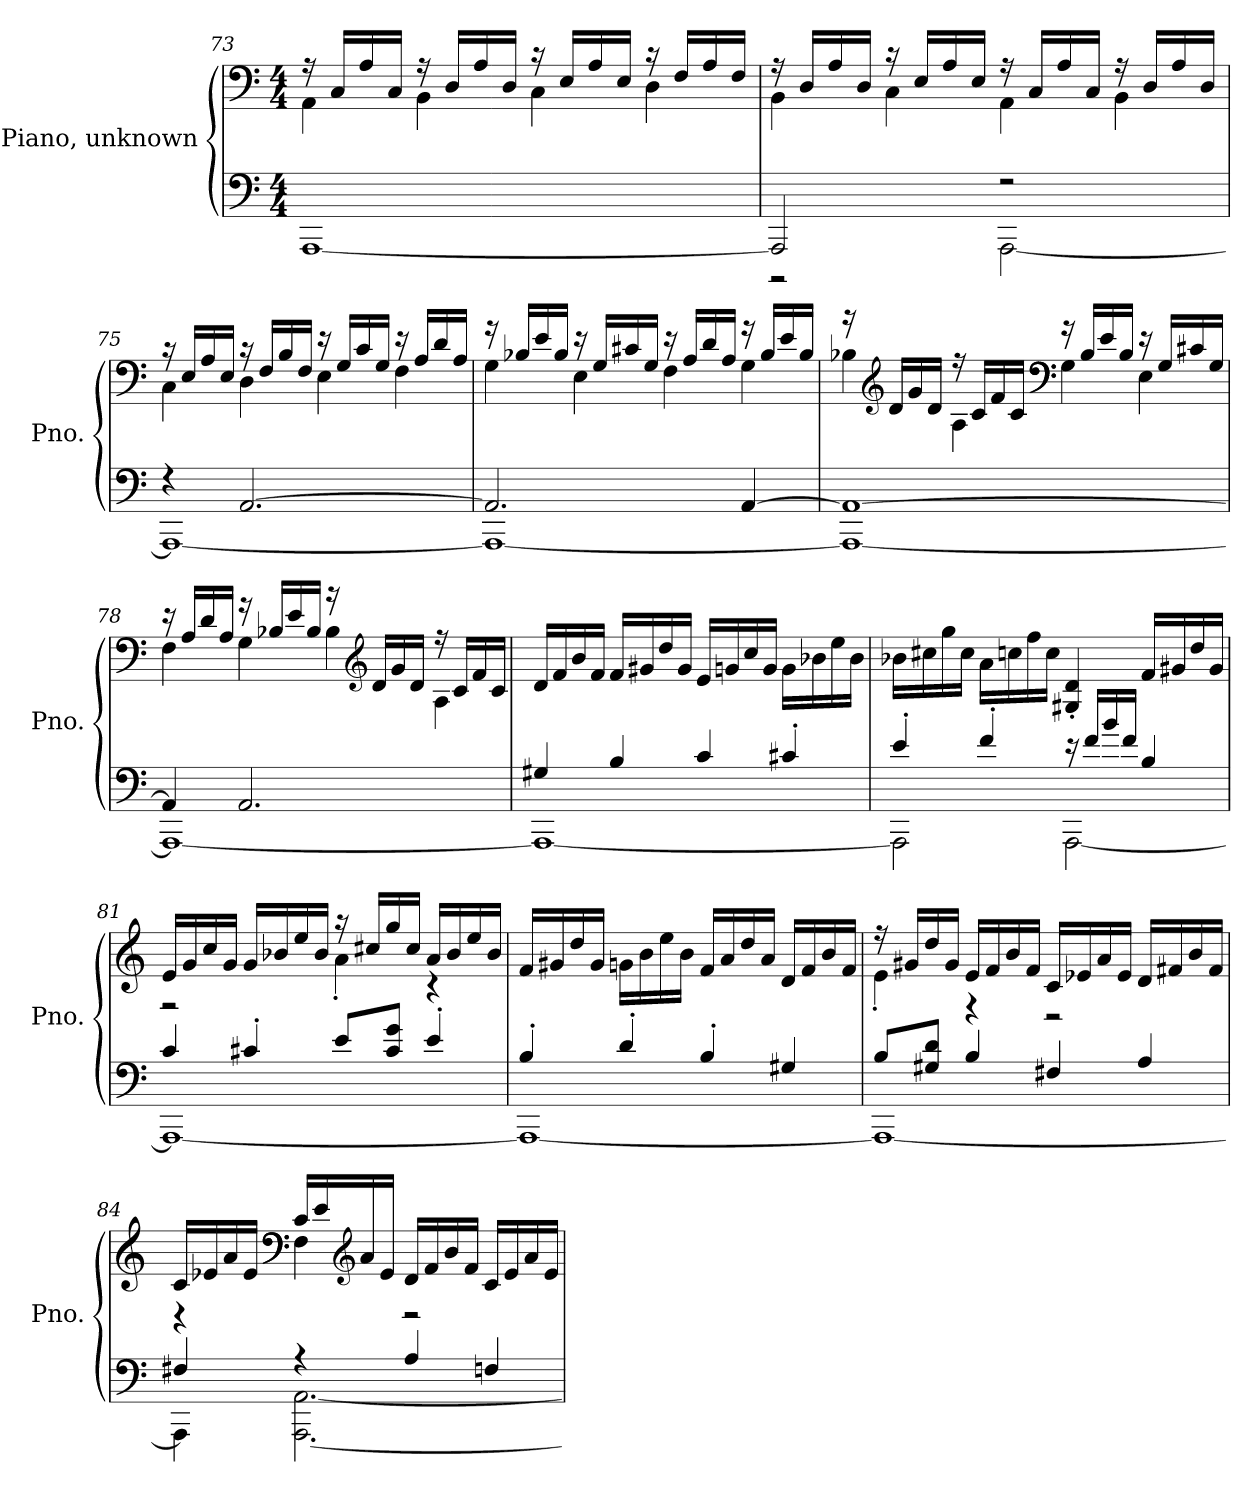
**kern	**kern
*part1	*part1
*staff2	*staff1
*I"Piano, unknown	*
*I'Pno.	*
*clefF4	*clefF4
*k[]	*k[]
*M4/4	*M4/4
=73	=73
*	*^
[1AAA	16r	4AA\
.	16C/LL	.
.	16A/	.
.	16C/JJ	.
.	16r	4BB\
.	16D/LL	.
.	16A/	.
.	16D/JJ	.
.	16r	4C\
.	16E/LL	.
.	16A/	.
.	16E/JJ	.
.	16r	4D\
.	16F/LL	.
.	16A/	.
.	16F/JJ	.
!!LO:LB:g=z	!!
=74	=74	=74
*^	*	*
2AAA/]	2r	16r	4BB\
.	.	16D/LL	.
.	.	16A/	.
.	.	16D/JJ	.
.	.	16r	4C\
.	.	16E/LL	.
.	.	16A/	.
.	.	16E/JJ	.
2r	[2AAA\	16r	4AA\
.	.	16C/LL	.
.	.	16A/	.
.	.	16C/JJ	.
.	.	16r	4BB\
.	.	16D/LL	.
.	.	16A/	.
.	.	16D/JJ	.
=75	=75	=75	=75
4r	1AAA_	16r	4C\
.	.	16E/LL	.
.	.	16A/	.
.	.	16E/JJ	.
[2.AA/	.	16r	4D\
.	.	16F/LL	.
.	.	16B/	.
.	.	16F/JJ	.
.	.	16r	4E\
.	.	16G/LL	.
.	.	16c/	.
.	.	16G/JJ	.
.	.	16r	4F\
.	.	16A/LL	.
.	.	16d/	.
.	.	16A/JJ	.
!!LO:LB:g=z	!!
=76	=76	=76	=76
2.AA/]	1AAA_	16r	4G\
.	.	16B-X/LL	.
.	.	16e/	.
.	.	16B-/JJ	.
.	.	16r	4E\
.	.	16G/LL	.
.	.	16c#X/	.
.	.	16G/JJ	.
.	.	16r	4F\
.	.	16A/LL	.
.	.	16d/	.
.	.	16A/JJ	.
[4AA/	.	16r	4G\
.	.	16B-/LL	.
.	.	16e/	.
.	.	16B-/JJ	.
=77	=77	=77	=77
1AA_	1AAA_	16r	4B-X\
*	*	*clefG2	*
.	.	16d/LL	.
.	.	16g/	.
.	.	16d/JJ	.
.	.	16r	4A\
.	.	16c/LL	.
.	.	16f/	.
.	.	16c/JJ	.
*	*	*clefF4	*
.	.	16r	4G\
.	.	16B-/LL	.
.	.	16e/	.
.	.	16B-/JJ	.
.	.	16r	4E\
.	.	16G/LL	.
.	.	16c#X/	.
.	.	16G/JJ	.
!!LO:LB:g=z	!!
=78	=78	=78	=78
4AA/]	1AAA_	16r	4F\
.	.	16A/LL	.
.	.	16d/	.
.	.	16A/JJ	.
2.AA/	.	16r	4G\
.	.	16B-X/LL	.
.	.	16e/	.
.	.	16B-/JJ	.
.	.	16r	4B-\
*	*	*clefG2	*
.	.	16d/LL	.
.	.	16g/	.
.	.	16d/JJ	.
.	.	16r	4A\
.	.	16c/LL	.
.	.	16f/	.
.	.	16c/JJ	.
*	*	*v	*v
=79	=79	=79
4G#X/	1AAA_	16d/LL
.	.	16f/
.	.	16b/
.	.	16f/JJ
4B/	.	16f/LL
.	.	16g#X/
.	.	16dd/
.	.	16g#/JJ
4c/	.	16e/LL
.	.	16gn/
.	.	16cc/
.	.	16g/JJ
4c#X'/	.	16g\LL
.	.	16b-X\
.	.	16ee\
.	.	16b-\JJ
!!LO:LB:g=z
=80	=80	=80
4e'/	2AAA\]	16b-X\LL
.	.	16cc#X\
.	.	16gg\
.	.	16cc#\JJ
4f'/	.	16a\LL
.	.	16ccn\
.	.	16ff\
.	.	16cc\JJ
16r	[2AAA\	4G#X/' 4d/'
16f/LL	.	.
16b/	.	.
16f/JJ	.	.
4B/	.	16f/LL
.	.	16g#X/
.	.	16dd/
.	.	16g#/JJ
=81	=81	=81
*	*	*^
4c/	1AAA_	16e/LL	2r
.	.	16g/	.
.	.	16cc/	.
.	.	16g/JJ	.
4c#X'/	.	16g/LL	.
.	.	16b-X/	.
.	.	16ee/	.
.	.	16b-/JJ	.
8e/L	.	16r	4a'\
.	.	16cc#X/LL	.
8c#/ 8g/J	.	16gg/	.
.	.	16cc#/JJ	.
4e'/	.	16a/LL	4r
.	.	16b-/	.
.	.	16ee/	.
.	.	16b-/JJ	.
*	*	*v	*v
!!LO:PB:g=z
=82	=82	=82
4B'/	1AAA_	16f/LL
.	.	16g#X/
.	.	16dd/
.	.	16g#/JJ
4d'/	.	16gn\LL
.	.	16b\
.	.	16ee\
.	.	16b\JJ
4B'/	.	16f/LL
.	.	16a/
.	.	16dd/
.	.	16a/JJ
4G#X/	.	16d/LL
.	.	16f/
.	.	16b/
.	.	16f/JJ
=83	=83	=83
*	*	*^
8B/L	1AAA_	16r	4e'\
.	.	16g#X/LL	.
8G#X/ 8d/J	.	16dd/	.
.	.	16g#/JJ	.
4B/	.	16e/LL	4r
.	.	16f/	.
.	.	16b/	.
.	.	16f/JJ	.
4F#X/	.	16c/LL	2r
.	.	16e-X/	.
.	.	16a/	.
.	.	16e-/JJ	.
4A/	.	16d/LL	.
.	.	16f#X/	.
.	.	16b/	.
.	.	16f#/JJ	.
!!LO:LB:g=z	!!
=84	=84	=84	=84
4F#X/	4AAA\]	16c/LL	4r
.	.	16e-X/	.
.	.	16a/	.
.	.	16e-/JJ	.
*	*	*clefF4	*
4r	[2.AAA\ [2.AA\	16c/LL	4F\
.	.	16e-/	.
*	*	*clefG2	*
.	.	16a/	.
.	.	16e-/JJ	.
4A/	.	16d/LL	2r
.	.	16f/	.
.	.	16b/	.
.	.	16f/JJ	.
4Fn/	.	16c/LL	.
.	.	16e-/	.
.	.	16a/	.
.	.	16e-/JJ	.
*v	*v	*	*
*	*v	*v
=	=
*-	*-
